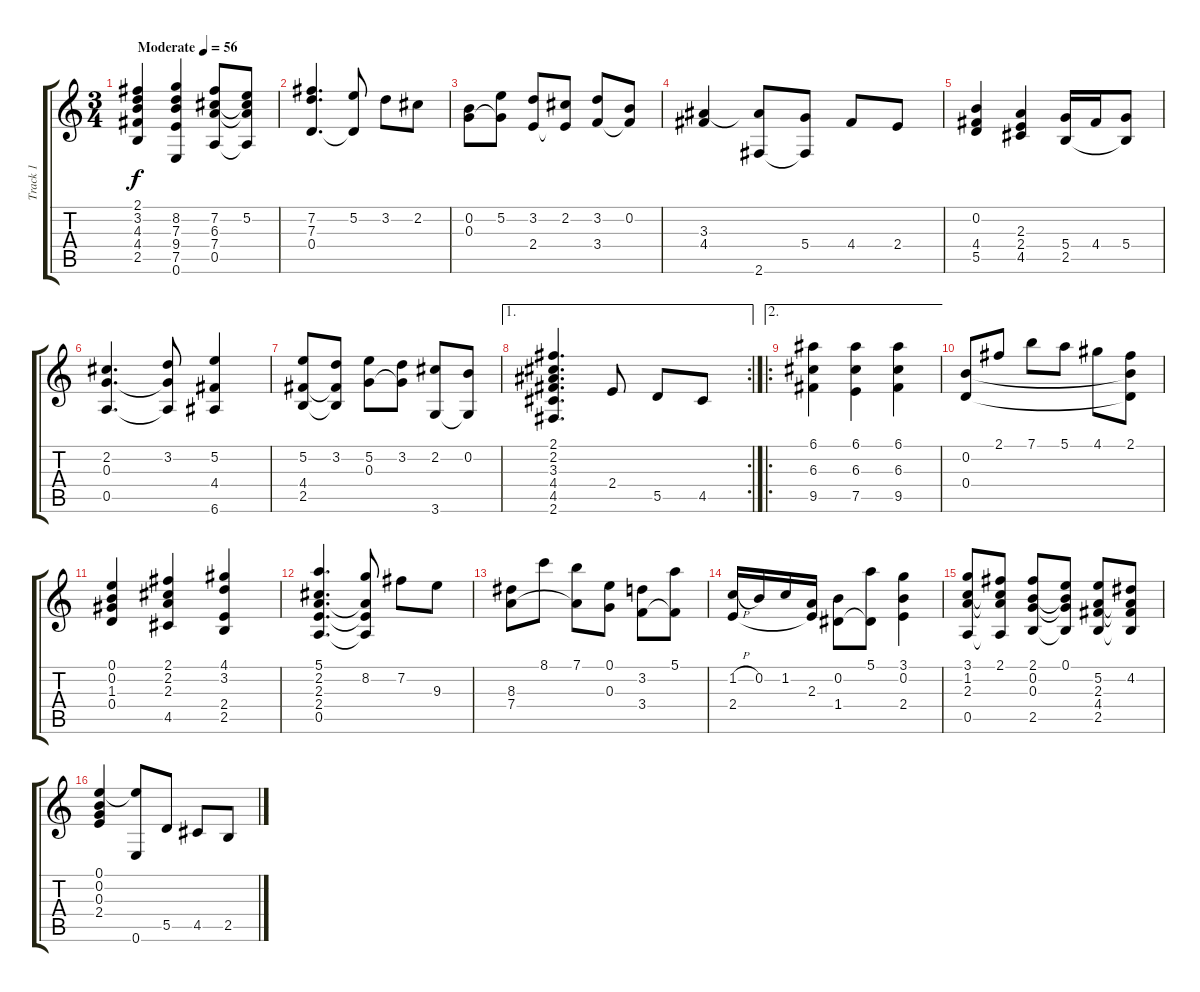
\track ("Track 1" "Track 1") {instrument acousticguitarnylon}
\staff {score tabs}
\tuning (E4 B3 G3 D3 A2 E2) {hide}
\ts (3 4)
\tempo (56 "Moderate")
\clef g2
\ks c
(2.1 3.2 4.3 4.4 2.5).4{dy f instrument acousticguitarnylon} (8.2 7.3 9.4 7.5 0.6).4 (7.2 6.3 7.4 0.5).8 (5.2 6.3{t} 7.4{t} 0.5{t}).8 |
(7.2 7.3 0.4).4{d} (5.2 0.4{t}).8 3.2.8 2.2.8 |
(0.2 0.3).8 (5.2 0.3{t}).8 (3.2 2.4).8 (2.2 2.4{t}).8 (3.2 3.4).8 (0.2 3.4{t}).8 |
(3.3 4.4).4 (3.3{t} 2.6).8 (5.4 2.6{t}).8 4.4.8 2.4.8 |
(0.2 4.4 5.5).4 (2.3 2.4 4.5).4 (5.4 2.5).16 4.4.16 (5.4 2.5{t}).8 |
(2.2 0.3 0.5).4{d} (3.2 0.3{t} 0.5{t}).8 (5.2 4.4 6.6).4 |
(5.2 4.4 2.5).8 (3.2 4.4{t} 2.5{t}).8 (5.2 0.3).8 (3.2 0.3{t}).8 (2.2 3.6).8 (0.2 3.6{t}).8 |
\ae 1
\rc 2
(2.1 2.2 3.3 4.4 4.5 2.6).4{d} 2.4.8 5.5.8 4.5.8 |
\ae 2
\ro
(6.1 6.3 9.5).4 (6.1 6.3 7.5).4 (6.1 6.3 9.5).4 |
(0.2 0.4).8 2.1.8 7.1.8 5.1.8 4.1.8 (2.1 0.2{t} 0.4{t}).8 |
(0.1 0.2 1.3 0.4).4 (2.1 2.2 2.3 4.5).4 (4.1 3.2 2.4 2.5).4 |
(5.1 2.2 2.3 2.4 0.5).4{d} (8.2 2.3{t} 2.4{t} 0.5{t}).8 7.2.8 9.3.8 |
(8.3 7.4).8 8.1.8 (7.1 7.4{t}).8 (0.1 0.3).8 (3.2 3.4).8 (5.1 3.4{t}).8 |
(1.2{h} 2.4).16 0.2.16 1.2.16 (2.3 2.4{t}).16 (0.2 1.4).8 (5.1 1.4{t}).8 (3.1 0.2 2.4).4 |
(3.1 1.2 2.3 0.5).8 (2.1 1.2{t} 2.3{t} 0.5{t}).8 (2.1 0.2 0.3 2.5).8 (0.1 0.2{t} 0.3{t} 2.5{t}).8 (5.2 2.3 4.4 2.5).8 (4.2 2.3{t} 4.4{t} 2.5{t}).8 |
(0.1 0.2 0.3 2.4).4 (0.1{t} 0.6).8 5.5.8 4.5.8 2.5.8
